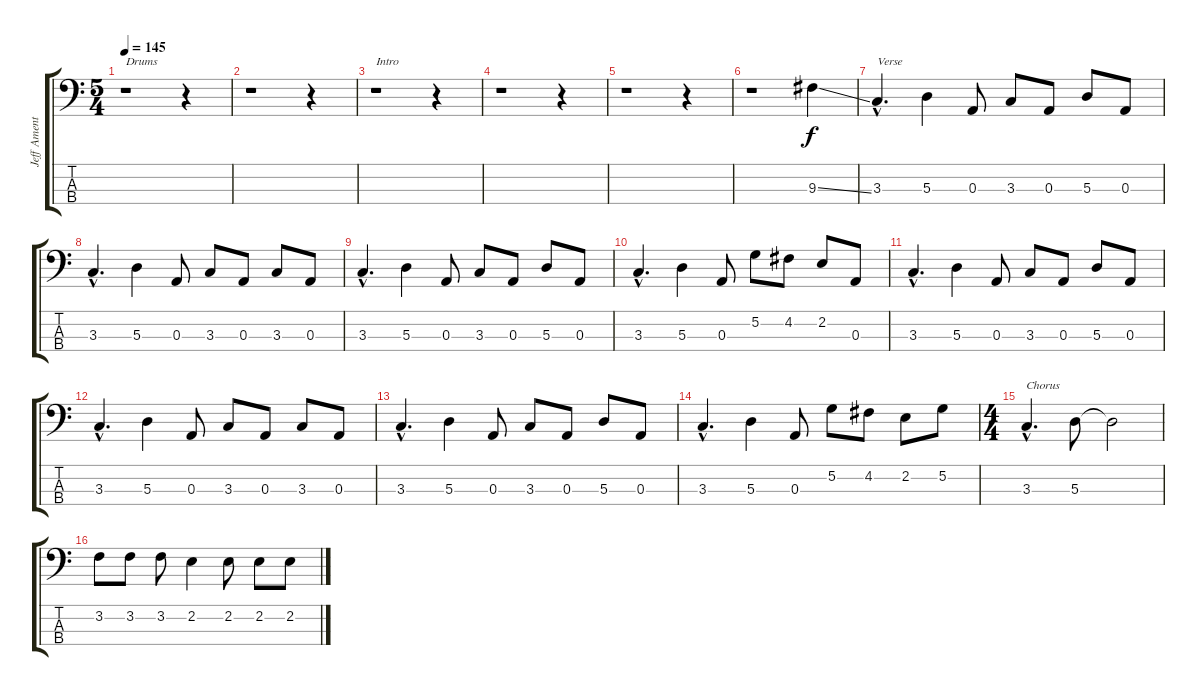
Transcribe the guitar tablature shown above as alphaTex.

\track ("Jeff Ament" "Jeff Ament") {instrument electricbassfinger}
\staff {score tabs}
\tuning (G2 D2 A1 E1) {hide}
\ts (5 4)
\tempo 145
\clef f4
\ks c
r.1{txt "Drums" dy f instrument electricbassfinger} r.4 |
r.1 r.4 |
r.1{txt "Intro"} r.4 |
r.1 r.4 |
r.1 r.4 |
r.1 9.3{ss}.4 |
3.3{hac}.4{d txt "Verse"} 5.3.4 0.3.8 3.3.8 0.3.8 5.3.8 0.3.8 |
3.3{hac}.4{d} 5.3.4 0.3.8 3.3.8 0.3.8 3.3.8 0.3.8 |
3.3{hac}.4{d} 5.3.4 0.3.8 3.3.8 0.3.8 5.3.8 0.3.8 |
3.3{hac}.4{d} 5.3.4 0.3.8 5.2.8 4.2.8 2.2.8 0.3.8 |
3.3{hac}.4{d} 5.3.4 0.3.8 3.3.8 0.3.8 5.3.8 0.3.8 |
3.3{hac}.4{d} 5.3.4 0.3.8 3.3.8 0.3.8 3.3.8 0.3.8 |
3.3{hac}.4{d} 5.3.4 0.3.8 3.3.8 0.3.8 5.3.8 0.3.8 |
3.3{hac}.4{d} 5.3.4 0.3.8 5.2.8 4.2.8 2.2.8 5.2.8 |
\ts (4 4)
3.3{hac}.4{d txt "Chorus"} 5.3.8 5.3{t}.2 |
3.2.8 3.2.8 3.2.8 2.2.4 2.2.8 2.2.8 2.2.8
